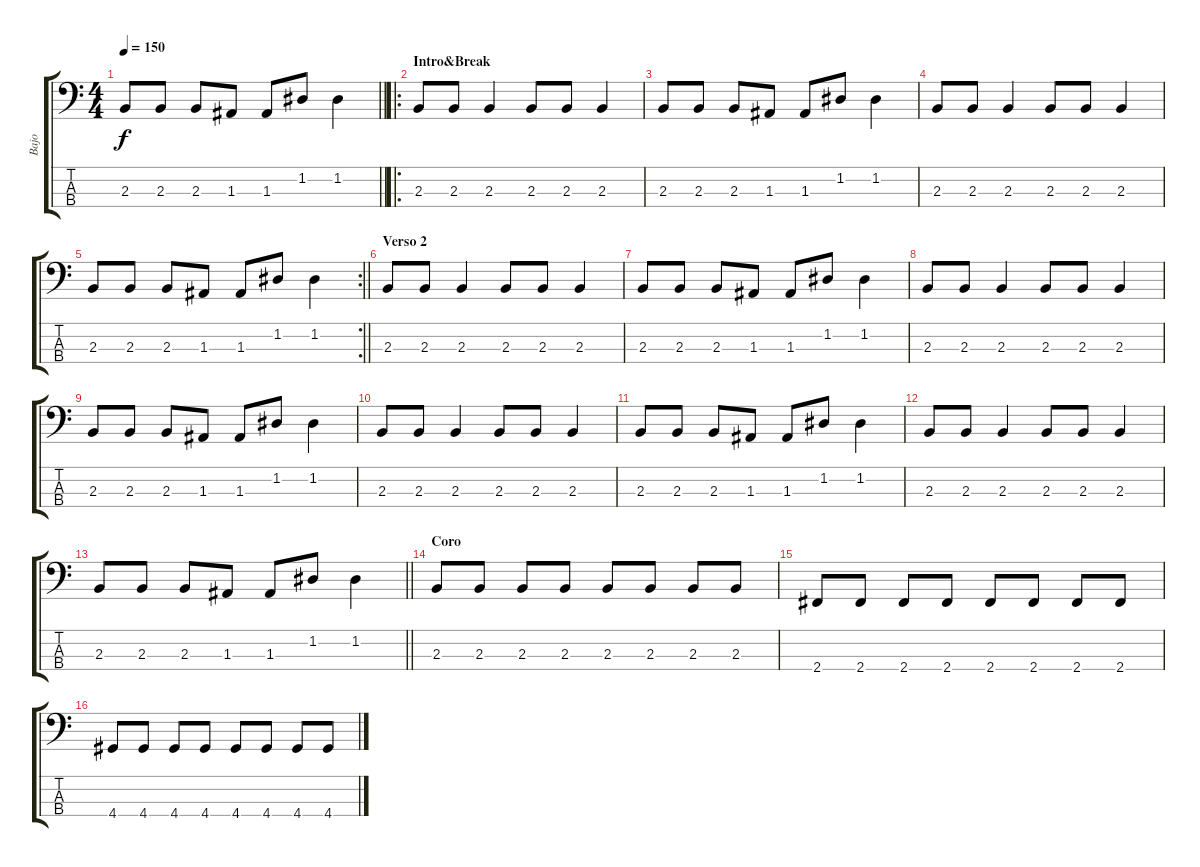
\track ("Bajo" "Bajo") {instrument electricbassfinger}
\staff {score tabs}
\tuning (G2 D2 A1 E1) {hide}
\ts (4 4)
\tempo 150
\clef f4
\barLineRight lightlight
\ks c
2.3.8{dy f} 2.3.8 2.3.8 1.3.8 1.3.8 1.2.8 1.2.4 |
\ro
\section ("" "Intro&Break")
2.3.8 2.3.8 2.3.4 2.3.8 2.3.8 2.3.4 |
2.3.8 2.3.8 2.3.8 1.3.8 1.3.8 1.2.8 1.2.4 |
2.3.8 2.3.8 2.3.4 2.3.8 2.3.8 2.3.4 |
\rc 2
\barLineRight lightlight
2.3.8 2.3.8 2.3.8 1.3.8 1.3.8 1.2.8 1.2.4 |
\section ("" "Verso 2")
2.3.8 2.3.8 2.3.4 2.3.8 2.3.8 2.3.4 |
2.3.8 2.3.8 2.3.8 1.3.8 1.3.8 1.2.8 1.2.4 |
2.3.8 2.3.8 2.3.4 2.3.8 2.3.8 2.3.4 |
2.3.8 2.3.8 2.3.8 1.3.8 1.3.8 1.2.8 1.2.4 |
2.3.8 2.3.8 2.3.4 2.3.8 2.3.8 2.3.4 |
2.3.8 2.3.8 2.3.8 1.3.8 1.3.8 1.2.8 1.2.4 |
2.3.8 2.3.8 2.3.4 2.3.8 2.3.8 2.3.4 |
\barLineRight lightlight
2.3.8 2.3.8 2.3.8 1.3.8 1.3.8 1.2.8 1.2.4 |
\section ("" "Coro")
2.3.8 2.3.8 2.3.8 2.3.8 2.3.8 2.3.8 2.3.8 2.3.8 |
2.4.8 2.4.8 2.4.8 2.4.8 2.4.8 2.4.8 2.4.8 2.4.8 |
4.4.8 4.4.8 4.4.8 4.4.8 4.4.8 4.4.8 4.4.8 4.4.8
